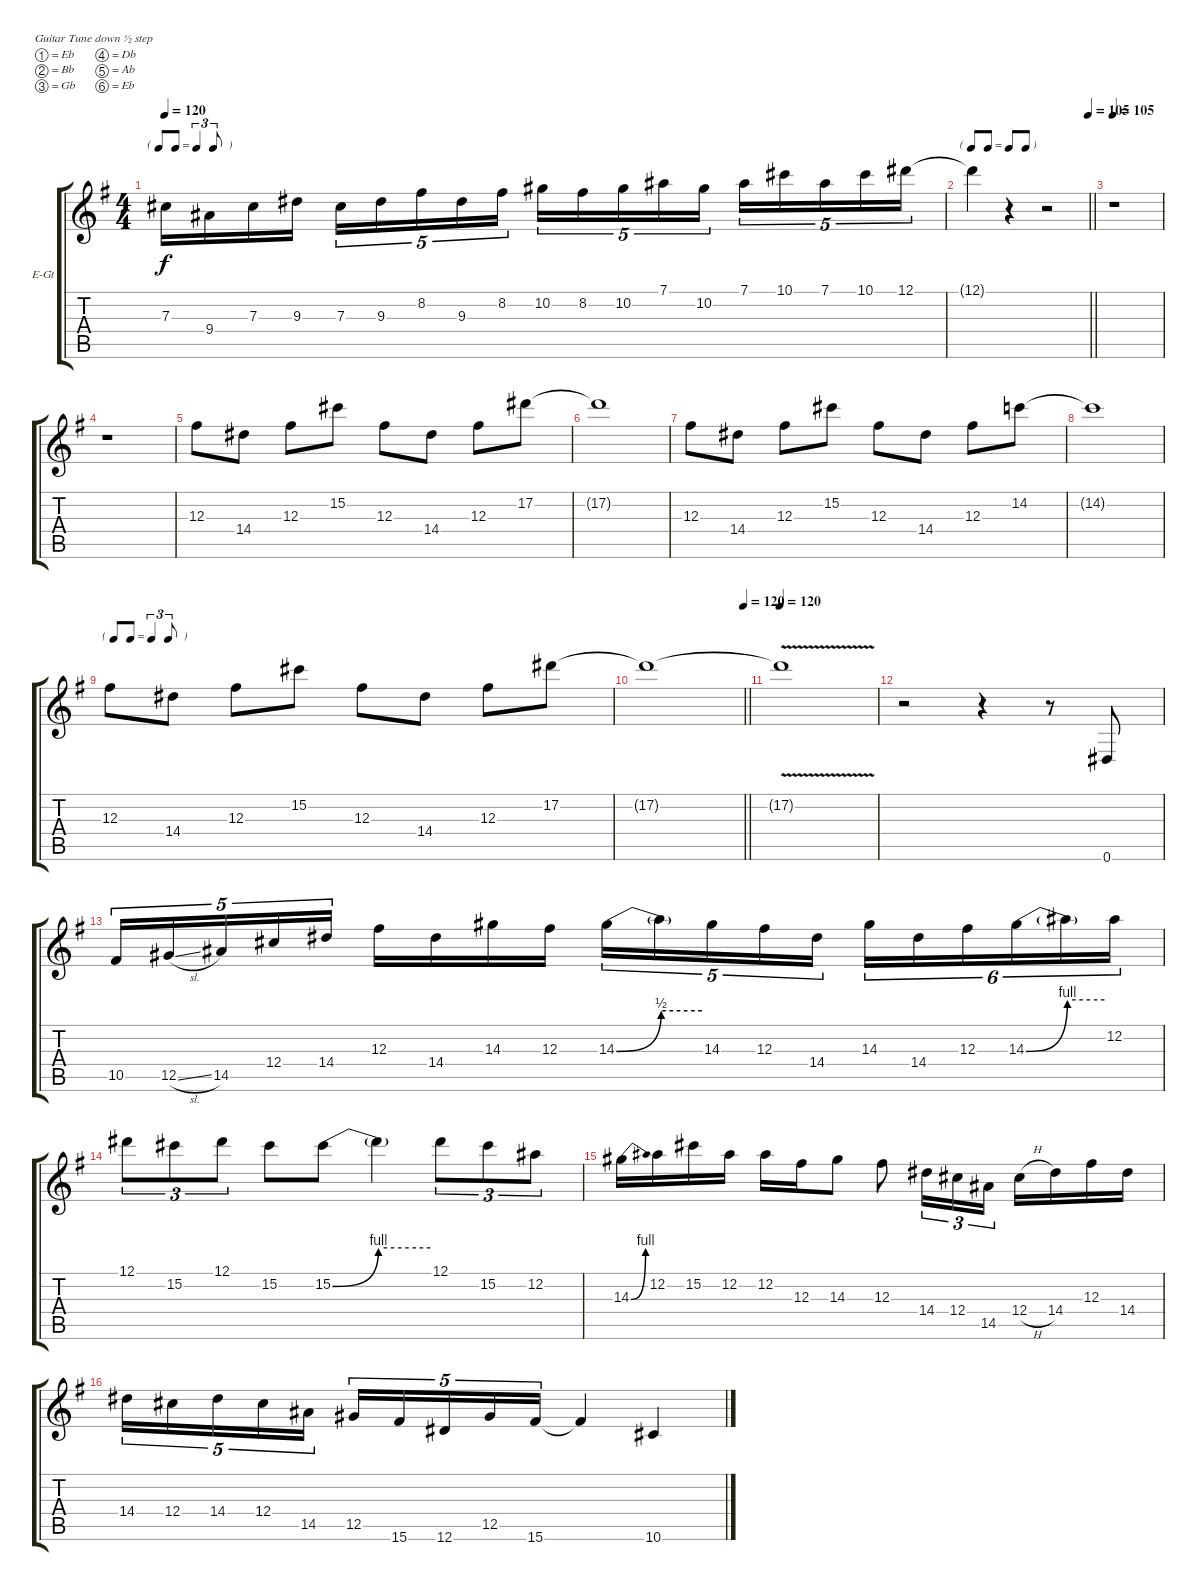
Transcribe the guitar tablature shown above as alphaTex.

\bracketExtendMode groupsimilarinstruments
\firstSystemTrackNameOrientation horizontal
\otherSystemsTrackNameOrientation horizontal
\track ("G2" "E-Gt") {instrument overdrivenguitar}
\staff {score tabs}
\tuning (Eb4 Bb3 Gb3 Db3 Ab2 Eb2)
\ts (4 4)
\tf triplet8th
\tempo 120
\clef g2
\ks g
7.3.16{dy f} 9.4.16 7.3.16 9.3.16 7.3.16{tu (5 4)} 9.3.16{tu (5 4)} 8.2.16{tu (5 4)} 9.3.16{tu (5 4)} 8.2.16{tu (5 4)} 10.2.16{tu (5 4)} 8.2.16{tu (5 4)} 10.2.16{tu (5 4)} 7.1.16{tu (5 4)} 10.2.16{tu (5 4)} 7.1.16{tu (5 4)} 10.1.16{tu (5 4)} 7.1.16{tu (5 4)} 10.1.16{tu (5 4)} 12.1.16{tu (5 4)} |
\tf none
\tempo (105 1)
\barLineRight lightlight
12.1{t}.4 r.4 r.2 |
\section ("" " ")
\tempo 105
r.1 |
r.1 |
12.3.8 14.4.8 12.3.8 15.2.8 12.3.8 14.4.8 12.3.8 17.2.8 |
17.2{t}.1 |
12.3.8 14.4.8 12.3.8 15.2.8 12.3.8 14.4.8 12.3.8 14.2.8 |
14.2{t}.1 |
\tf triplet8th
12.3.8 14.4.8 12.3.8 15.2.8 12.3.8 14.4.8 12.3.8 17.2.8 |
\tempo (120 1)
\barLineRight lightlight
17.2{t}.1 |
\section ("" " ")
\tempo 120
17.2{v t}.1 |
r.2 r.4 r.8 0.6.8 |
10.5.16{tu (5 4)} 12.5{sl}.16{tu (5 4)} 14.5.16{tu (5 4)} 12.4.16{tu (5 4)} 14.4.16{tu (5 4)} 12.3.16 14.4.16 14.3.16 12.3.16 14.3{be (bend 0 0 60 2)}.16{tu (5 4)} 14.3{be (hold 0 2 60 2) t}.16{tu (5 4)} 14.3.16{tu (5 4)} 12.3.16{tu (5 4)} 14.4.16{tu (5 4)} 14.3.16{tu (6 4)} 14.4.16{tu (6 4)} 12.3.16{tu (6 4)} 14.3{be (bend 0 0 60 4)}.16{tu (6 4)} 14.3{be (hold 0 4 60 4) t}.16{tu (6 4)} 12.2.16{tu (6 4)} |
12.1.8{tu (3 2)} 15.2.8{tu (3 2)} 12.1.8{tu (3 2)} 15.2.8 15.2{be (bend 0 0 60 4)}.8 15.2{be (hold 0 4 60 4) t}.4 12.1.8{tu (3 2)} 15.2.8{tu (3 2)} 12.2.8{tu (3 2)} |
14.3{be (bend 0 0 60 4)}.16 12.2.16 15.2.16 12.2.16 12.2.16 12.3.16 14.3.8 12.3.8 14.4.16{tu (3 2)} 12.4.16{tu (3 2)} 14.5.16{tu (3 2)} 12.4{h}.16 14.4.16 12.3.16 14.4.16 |
14.4.16{tu (5 4)} 12.4.16{tu (5 4)} 14.4.16{tu (5 4)} 12.4.16{tu (5 4)} 14.5.16{tu (5 4)} 12.5.16{tu (5 4)} 15.6.16{tu (5 4)} 12.6.16{tu (5 4)} 12.5.16{tu (5 4)} 15.6.16{tu (5 4)} 15.6{t}.4 10.6.4
